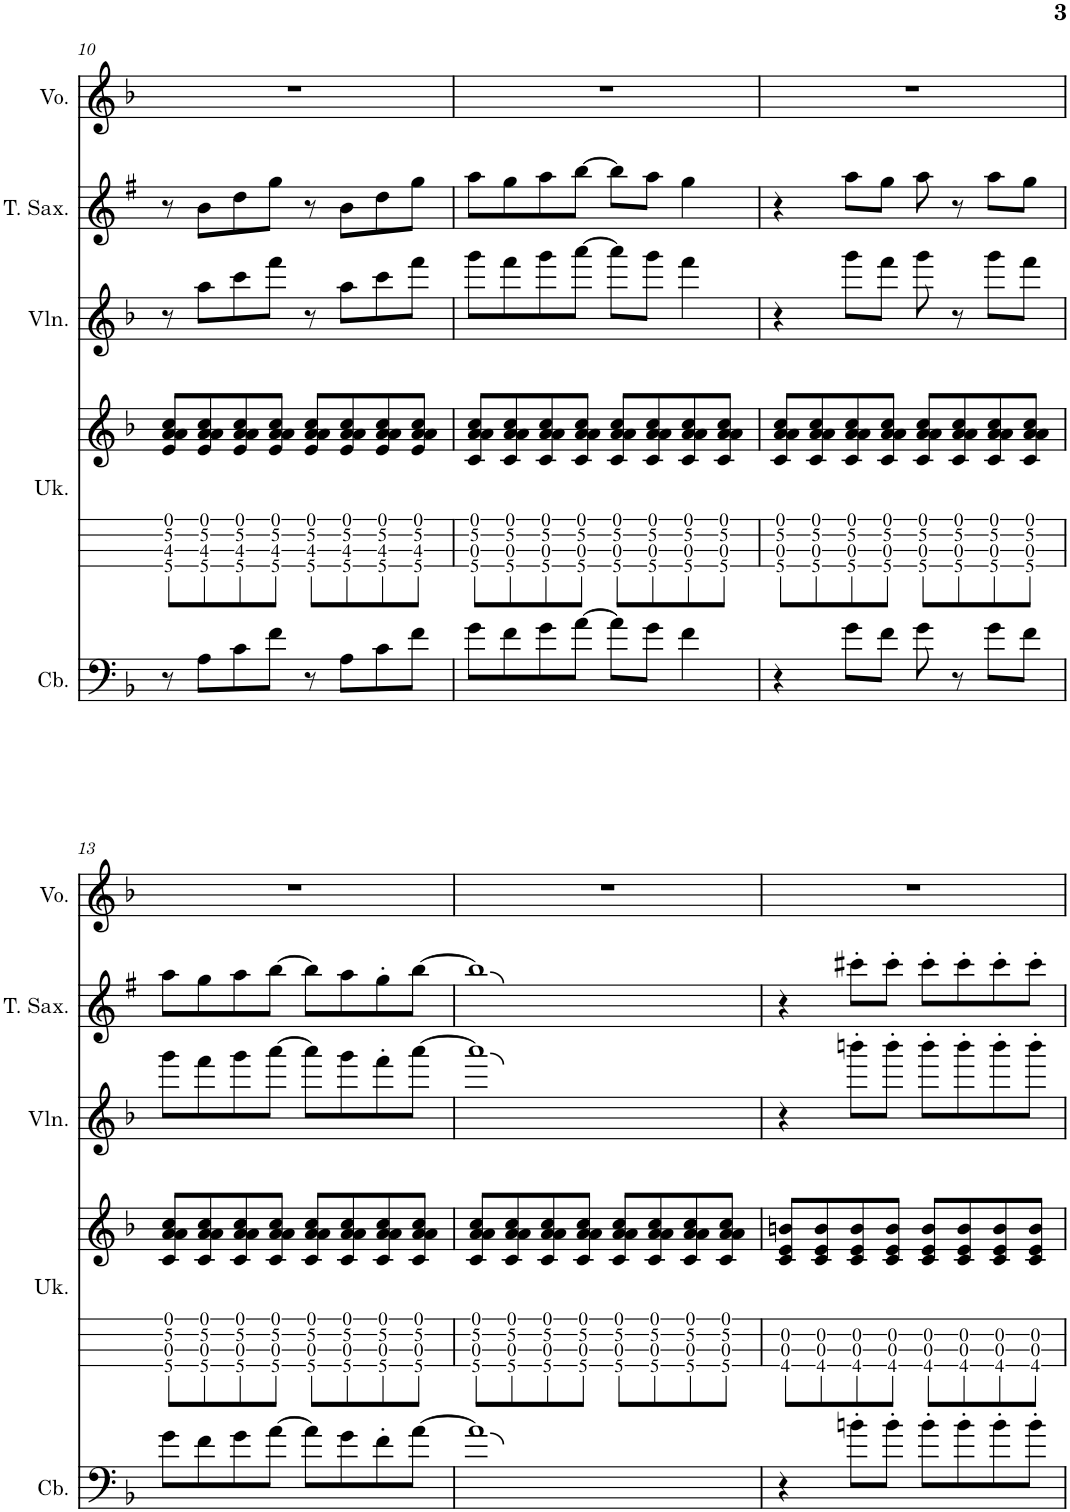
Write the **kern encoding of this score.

**kern	**kern	**kern	**kern	**kern	**kern
*part5	*part4	*part4	*part3	*part2	*part1
*staff6	*staff5	*staff4	*staff3	*staff2	*staff1
*I"Contrabass	*I"Ukulele	*	*I"Violin	*I"Tenor Saxophone	*I"Voice
*I'Cb.	*I'Uk.	*	*I'Vln.	*I'T. Sax.	*I'Vo.
!!LO:PB:g=z
*clefF4	*	*clefG2	*clefG2	*clefG2	*clefG2
*Trd7c12	*	*	*	*Trd8c14	*
*k[b-]	*k[b-]	*k[b-]	*k[b-]	*k[f#]	*k[b-]
*M4/4	*M4/4	*M4/4	*M4/4	*M4/4	*M4/4
=10	=10	=10	=10	=10	=10
8r	8cc\ 8e\ 8a\ 8a\L	8e/ 8a/ 8a/ 8cc/L	8r	8r	1r
8A\L	8cc\ 8e\ 8a\ 8a\	8e/ 8a/ 8a/ 8cc/	8aa\L	8b\L	.
8c\	8cc\ 8e\ 8a\ 8a\	8e/ 8a/ 8a/ 8cc/	8ccc\	8dd\	.
8f\J	8cc\ 8e\ 8a\ 8a\J	8e/ 8a/ 8a/ 8cc/J	8fff\J	8gg\J	.
8r	8cc\ 8e\ 8a\ 8a\L	8e/ 8a/ 8a/ 8cc/L	8r	8r	.
8A\L	8cc\ 8e\ 8a\ 8a\	8e/ 8a/ 8a/ 8cc/	8aa\L	8b\L	.
8c\	8cc\ 8e\ 8a\ 8a\	8e/ 8a/ 8a/ 8cc/	8ccc\	8dd\	.
8f\J	8cc\ 8e\ 8a\ 8a\J	8e/ 8a/ 8a/ 8cc/J	8fff\J	8gg\J	.
=11	=11	=11	=11	=11	=11
8g\L	8cc\ 8c\ 8a\ 8a\L	8c/ 8a/ 8a/ 8cc/L	8ggg\L	8aa\L	1r
8f\	8cc\ 8c\ 8a\ 8a\	8c/ 8a/ 8a/ 8cc/	8fff\	8gg\	.
8g\	8cc\ 8c\ 8a\ 8a\	8c/ 8a/ 8a/ 8cc/	8ggg\	8aa\	.
[8a\J	8cc\ 8c\ 8a\ 8a\J	8c/ 8a/ 8a/ 8cc/J	[8aaa\J	[8bb\J	.
8a\L]	8cc\ 8c\ 8a\ 8a\L	8c/ 8a/ 8a/ 8cc/L	8aaa\L]	8bb\L]	.
8g\J	8cc\ 8c\ 8a\ 8a\	8c/ 8a/ 8a/ 8cc/	8ggg\J	8aa\J	.
4f\	8cc\ 8c\ 8a\ 8a\	8c/ 8a/ 8a/ 8cc/	4fff\	4gg\	.
.	8cc\ 8c\ 8a\ 8a\J	8c/ 8a/ 8a/ 8cc/J	.	.	.
=12	=12	=12	=12	=12	=12
4r	8cc\ 8c\ 8a\ 8a\L	8c/ 8a/ 8a/ 8cc/L	4r	4r	1r
.	8cc\ 8c\ 8a\ 8a\	8c/ 8a/ 8a/ 8cc/	.	.	.
8g\L	8cc\ 8c\ 8a\ 8a\	8c/ 8a/ 8a/ 8cc/	8ggg\L	8aa\L	.
8f\J	8cc\ 8c\ 8a\ 8a\J	8c/ 8a/ 8a/ 8cc/J	8fff\J	8gg\J	.
8g\	8cc\ 8c\ 8a\ 8a\L	8c/ 8a/ 8a/ 8cc/L	8ggg\	8aa\	.
8r	8cc\ 8c\ 8a\ 8a\	8c/ 8a/ 8a/ 8cc/	8r	8r	.
8g\L	8cc\ 8c\ 8a\ 8a\	8c/ 8a/ 8a/ 8cc/	8ggg\L	8aa\L	.
8f\J	8cc\ 8c\ 8a\ 8a\J	8c/ 8a/ 8a/ 8cc/J	8fff\J	8gg\J	.
!!LO:LB:g=z
=13	=13	=13	=13	=13	=13
8g\L	8cc\ 8c\ 8a\ 8a\L	8c/ 8a/ 8a/ 8cc/L	8ggg\L	8aa\L	1r
8f\	8cc\ 8c\ 8a\ 8a\	8c/ 8a/ 8a/ 8cc/	8fff\	8gg\	.
8g\	8cc\ 8c\ 8a\ 8a\	8c/ 8a/ 8a/ 8cc/	8ggg\	8aa\	.
[8a\J	8cc\ 8c\ 8a\ 8a\J	8c/ 8a/ 8a/ 8cc/J	[8aaa\J	[8bb\J	.
8a\L]	8cc\ 8c\ 8a\ 8a\L	8c/ 8a/ 8a/ 8cc/L	8aaa\L]	8bb\L]	.
8g\	8cc\ 8c\ 8a\ 8a\	8c/ 8a/ 8a/ 8cc/	8ggg\	8aa\	.
8f'\	8cc\ 8c\ 8a\ 8a\	8c/ 8a/ 8a/ 8cc/	8fff'\	8gg'\	.
[8a\J	8cc\ 8c\ 8a\ 8a\J	8c/ 8a/ 8a/ 8cc/J	[8aaa\J	[8bb\J	.
=14	=14	=14	=14	=14	=14
1a]	8cc\ 8c\ 8a\ 8a\L	8c/ 8a/ 8a/ 8cc/L	1aaa]	1bb]	1r
.	8cc\ 8c\ 8a\ 8a\	8c/ 8a/ 8a/ 8cc/	.	.	.
.	8cc\ 8c\ 8a\ 8a\	8c/ 8a/ 8a/ 8cc/	.	.	.
.	8cc\ 8c\ 8a\ 8a\J	8c/ 8a/ 8a/ 8cc/J	.	.	.
.	8cc\ 8c\ 8a\ 8a\L	8c/ 8a/ 8a/ 8cc/L	.	.	.
.	8cc\ 8c\ 8a\ 8a\	8c/ 8a/ 8a/ 8cc/	.	.	.
.	8cc\ 8c\ 8a\ 8a\	8c/ 8a/ 8a/ 8cc/	.	.	.
.	8cc\ 8c\ 8a\ 8a\J	8c/ 8a/ 8a/ 8cc/J	.	.	.
=15	=15	=15	=15	=15	=15
4r	8bn\ 8c\ 8e\L	8c/ 8e/ 8bn/L	4r	4r	1r
.	8b\ 8c\ 8e\	8c/ 8e/ 8b/	.	.	.
8bn'\L	8b\ 8c\ 8e\	8c/ 8e/ 8b/	8bbbn'\L	8ccc#X'\L	.
8b'\J	8b\ 8c\ 8e\J	8c/ 8e/ 8b/J	8bbb'\J	8ccc#'\J	.
8b'\L	8b\ 8c\ 8e\L	8c/ 8e/ 8b/L	8bbb'\L	8ccc#'\L	.
8b'\	8b\ 8c\ 8e\	8c/ 8e/ 8b/	8bbb'\	8ccc#'\	.
8b'\	8b\ 8c\ 8e\	8c/ 8e/ 8b/	8bbb'\	8ccc#'\	.
8b'\J	8b\ 8c\ 8e\J	8c/ 8e/ 8b/J	8bbb'\J	8ccc#'\J	.
=	=	=	=	=	=
*-	*-	*-	*-	*-	*-
